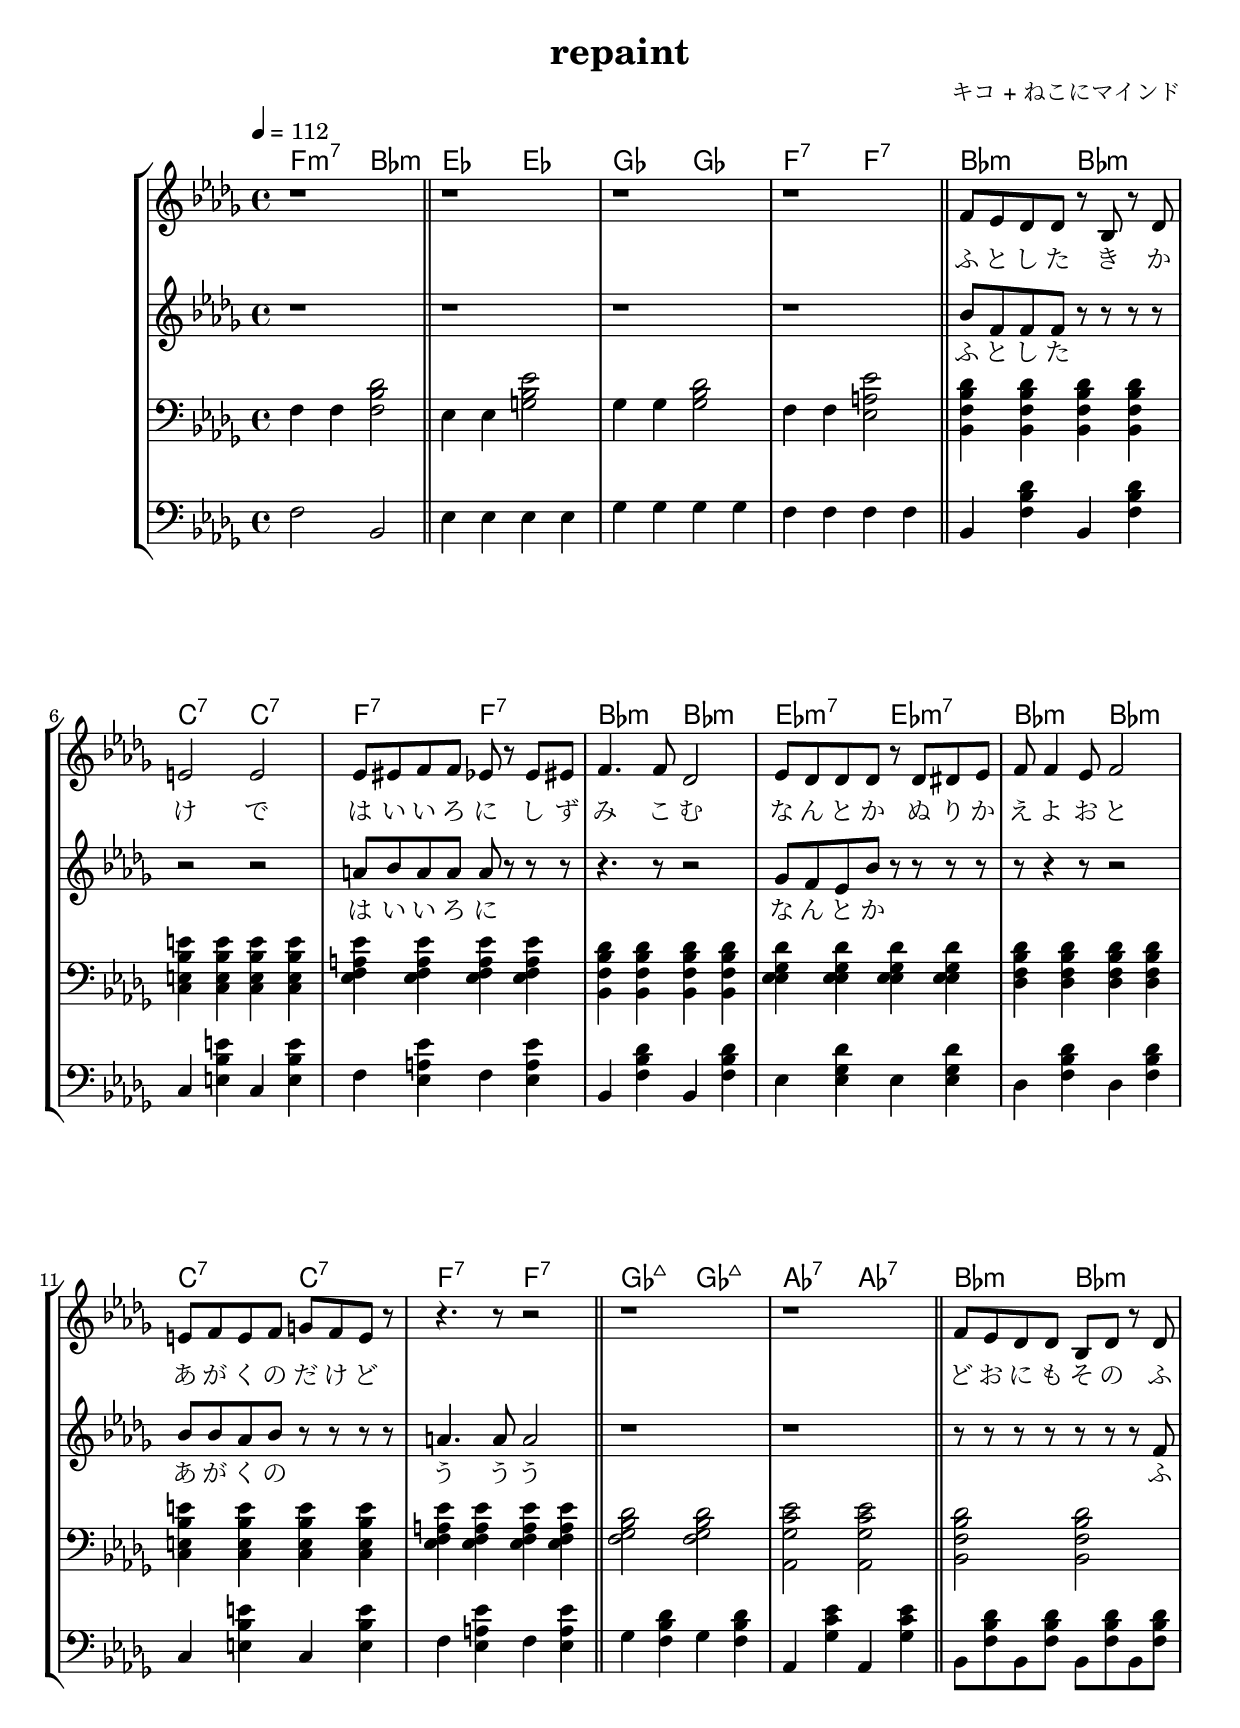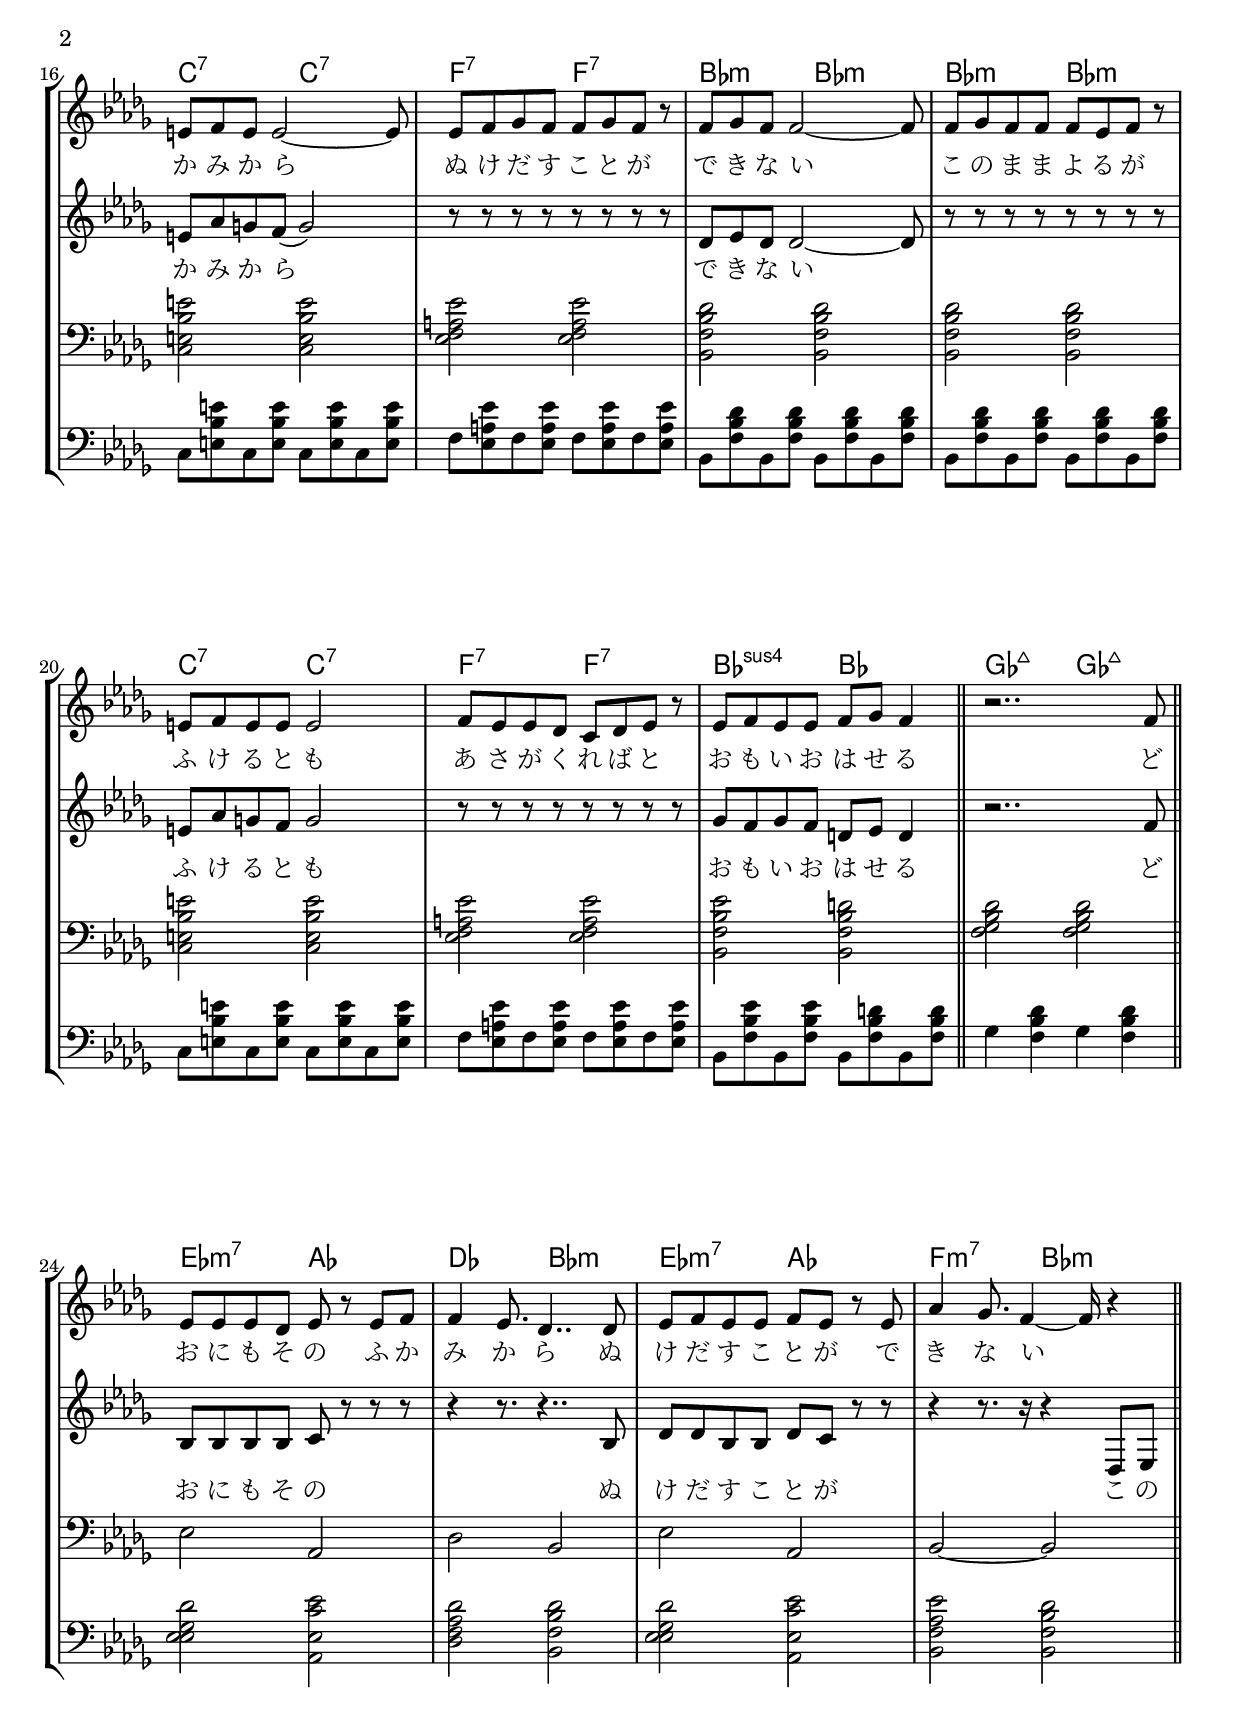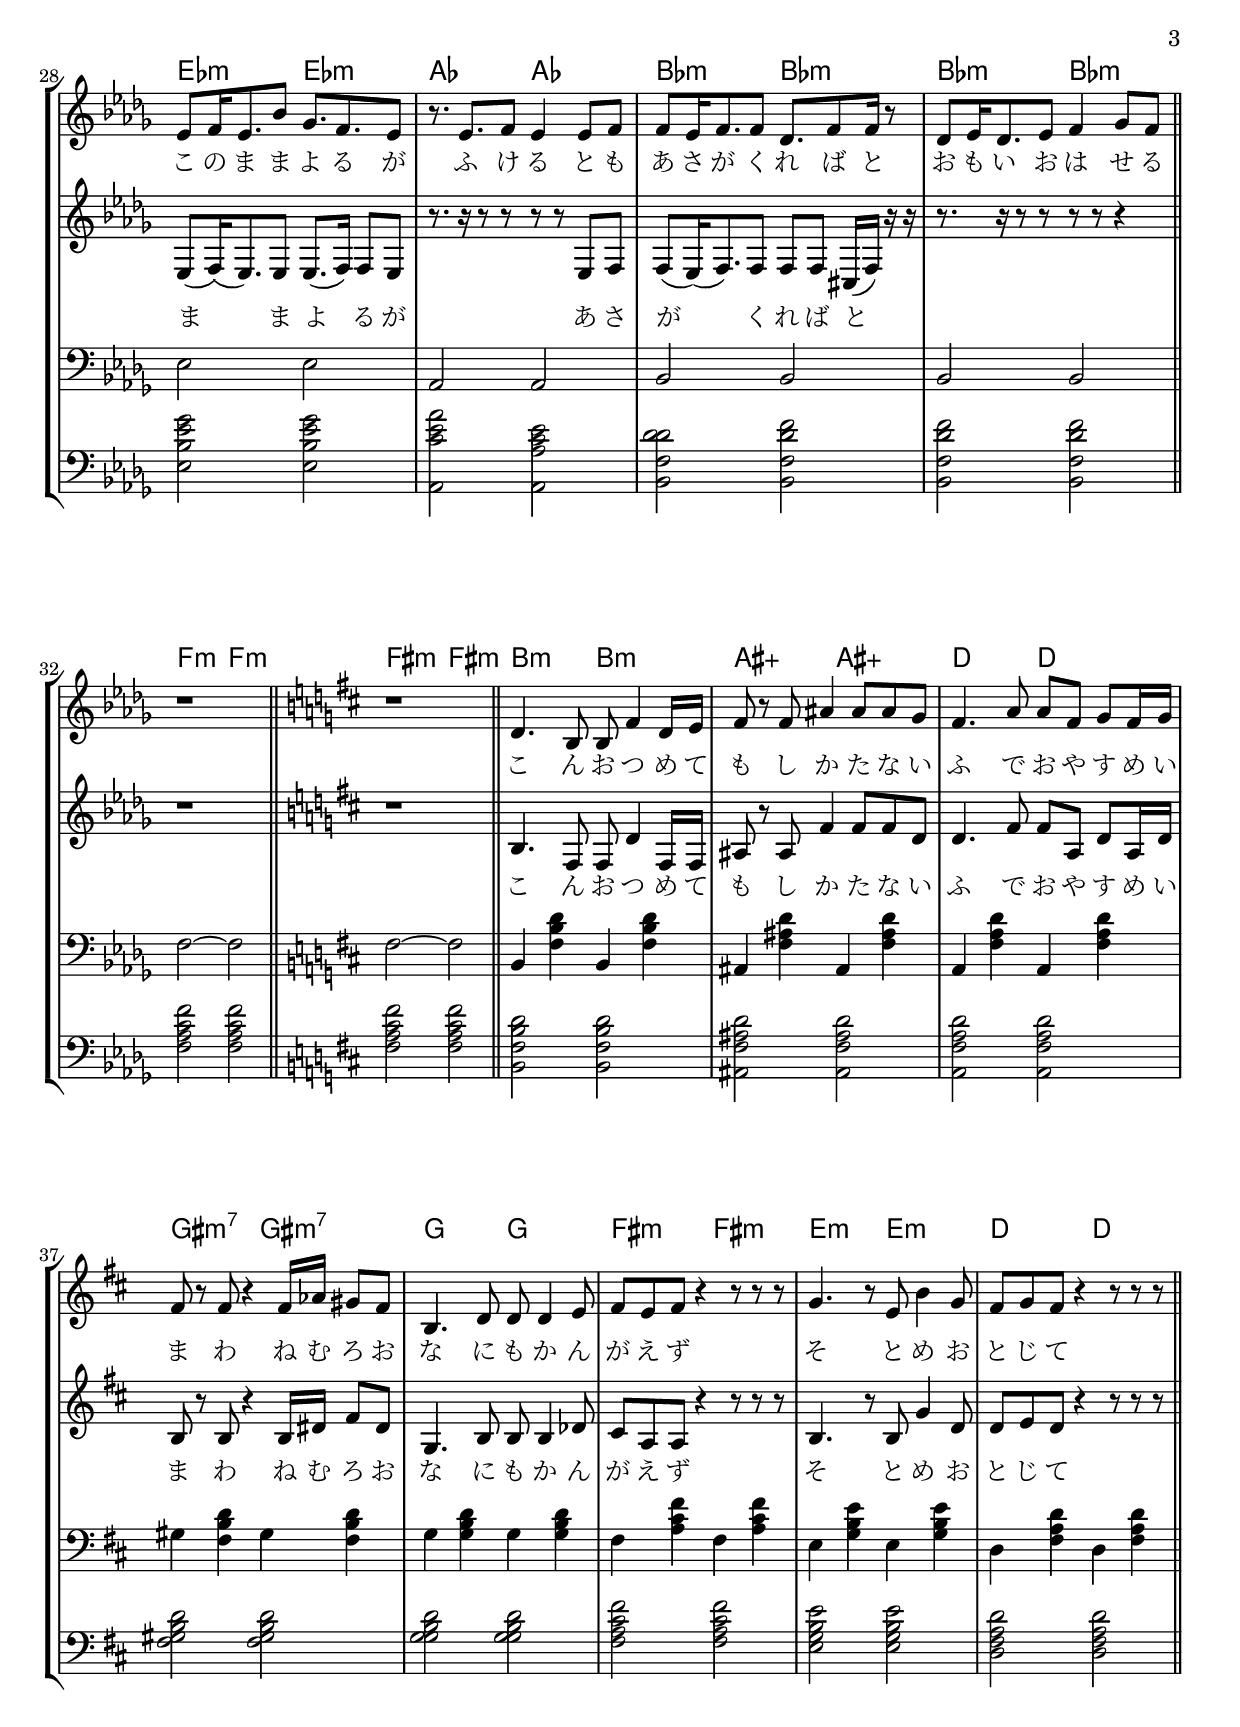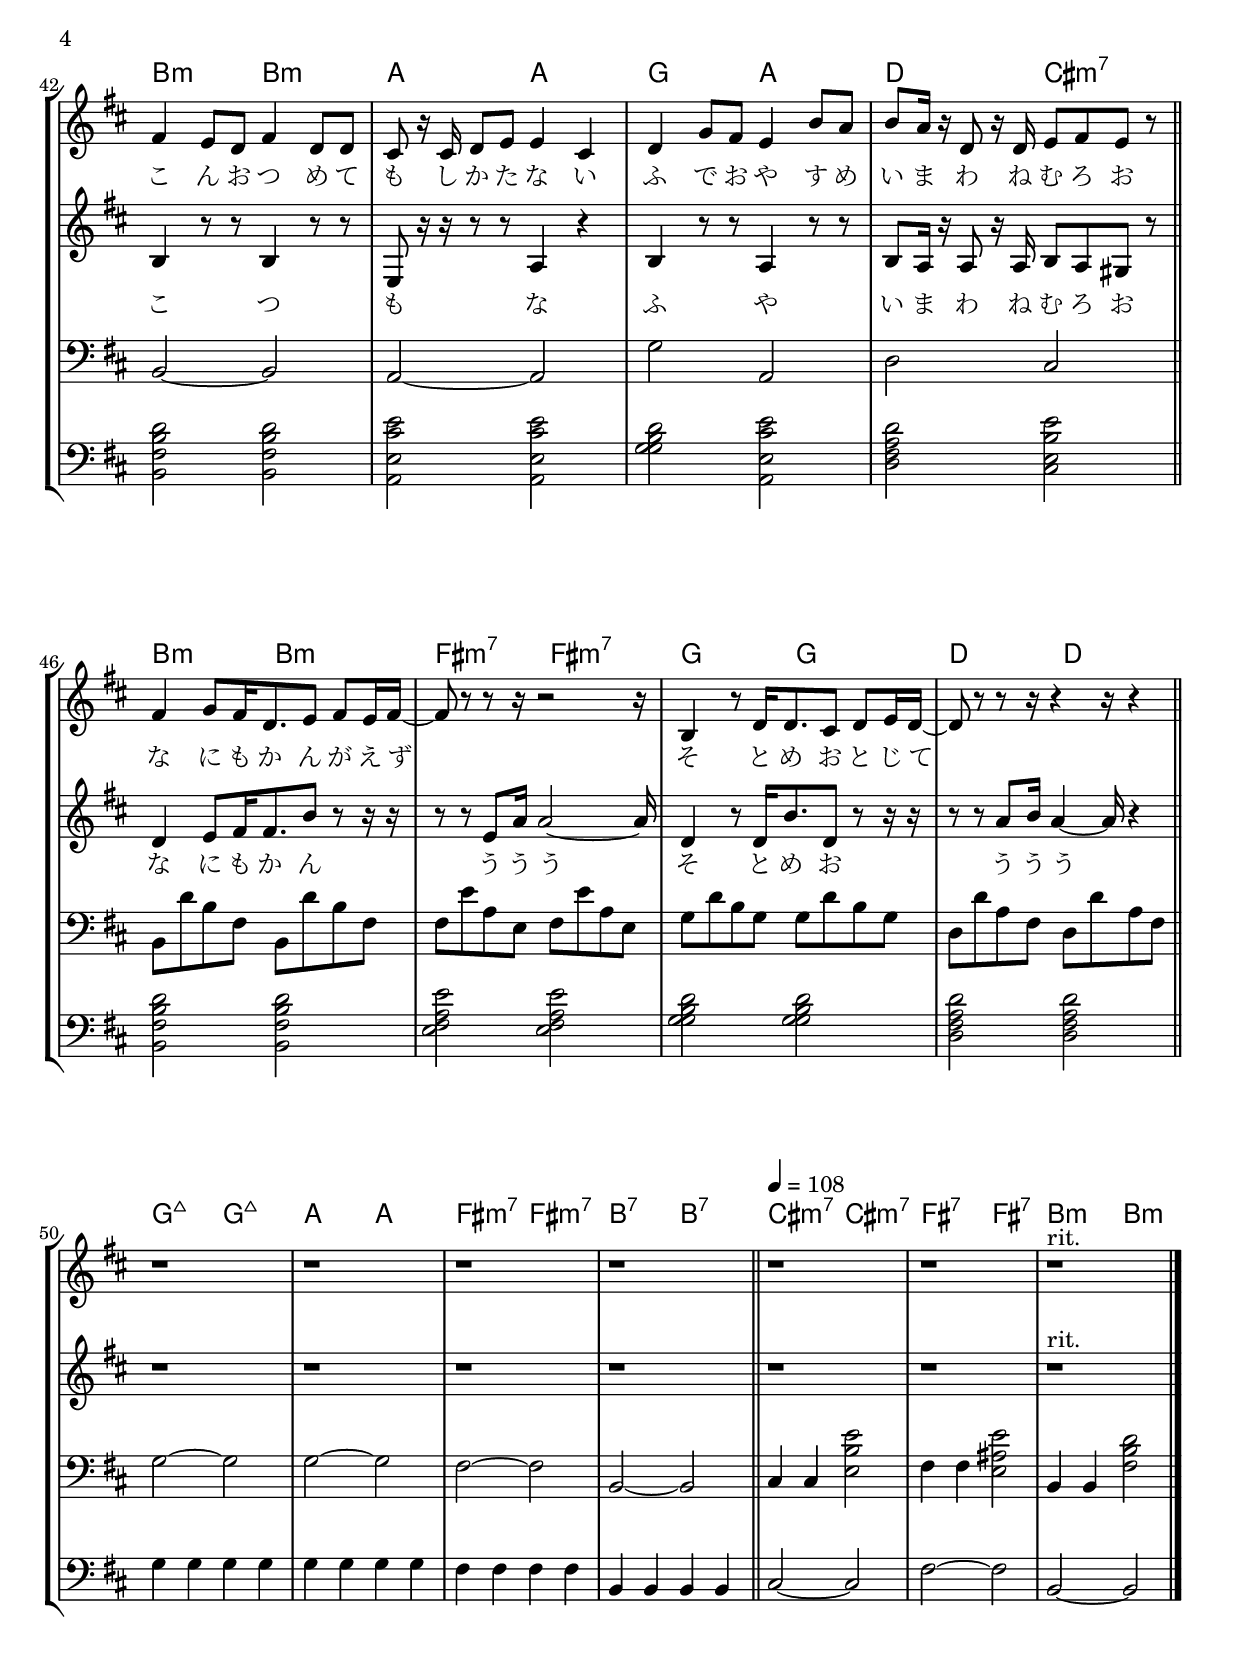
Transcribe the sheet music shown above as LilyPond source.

\version "2.12.1"

\header {
	title = \markup {repaint}
	composer = \markup \center-column {"キコ + ねこにマインド"}
}

harmony = \chordmode {
	f2:min7 bes:m 

	es es ges ges f:7 f:7 

	bes:m bes:m c:7 c:7 f:7 f:7 bes:m bes:m es:min7 es:min7 bes:m bes:m c:7 c:7 f:7 f:7 

	ges:maj7 ges:maj7 as:7 as:7 

	bes:m bes:m c:7 c:7 f:7 f:7 bes:m bes:m bes:m bes:m c:7 c:7 f:7 f:7 bes:sus4 bes 

	ges:maj7 ges:maj7 

	es:min7 as des bes:m es:min7 as f:min7 bes:m 

	es:m es:m as as bes:m bes:m bes:m bes:m 

	f:m f:m 

	fis:m fis:m 

	b:m b:m ais:aug ais:aug d d gis:m7 gis:m7 g g fis:m fis:m e:m e:m d d 

	b:m b:m a a g a d cis:min7 

	b:m b:m fis:min7 fis:min7 g g d d 

	g:maj7 g:maj7 a a fis:min7 fis:min7 b:7 b:7 

	cis:m7 cis:m7 fis:7 fis:7 b:m b:m 
}

melody = {
	\key des \major
	\tempo 4 = 112
	r1   
	r1 | r1 | r1   
	\set Staff.midiInstrument = #"mmi0.42"
	\set Staff.midiMinimumVolume = #0.7
	\set Staff.midiMaximumVolume = #0.9
	f'8  es'8  des'8  des'8  r8  bes8  r8  des'8 
	e'2  e'2 
	es'8  eis'8  f'8  f'8  es'8  r8  es'8  eis'8 
	f'4.  f'8  des'2 
	es'8  des'8  des'8  des'8  r8  des'8  dis'8  es'8 
	f'8  f'4  es'8  f'2 
	e'8  f'8  e'8  f'8  g'8  f'8  e'8  r8 
	r4.  r8  r2
	r1 | r1   
	\set Staff.midiInstrument = #"mmi0.42"
	\set Staff.midiMinimumVolume = #0.7
	\set Staff.midiMaximumVolume = #0.9
	f'8  es'8  des'8  des'8  bes8  des'8  r8  des'8 
	e'8  f'8  e'8  e'2~e'8 
	es'8  f'8  ges'8  f'8  f'8  ges'8  f'8  r8 
	f'8  ges'8  f'8  f'2~f'8 
	f'8  ges'8  f'8  f'8  f'8  es'8  f'8  r8 
	e'8  f'8  e'8  e'8  e'2 
	f'8  es'8  es'8  des'8  c'8  des'8  es'8  r8 
	es'8  f'8  es'8  es'8  f'8  ges'8  f'4
	r2.. 
	\set Staff.midiInstrument = #"Pad 4 (choir)"
	\set Staff.midiMinimumVolume = #0.7
	\set Staff.midiMaximumVolume = #0.9
	f'8 
	es'8  es'8  es'8  des'8  es'8  r8  es'8  f'8 
	f'4  es'8.  des'4..  des'8 
	es'8  f'8  es'8  es'8  f'8  es'8  r8  es'8 
	as'4  ges'8.  f'4~f'16  	r4 	\set Staff.midiInstrument = #"Pad 3 (polysynth)"
	\set Staff.midiMinimumVolume = #0.7
	\set Staff.midiMaximumVolume = #0.9
	es'8  f'16  es'8.  bes'8  ges'8.  f'8.  es'8 
	r8.  es'8.  f'8  es'4  es'8  f'8 
	f'8  es'16  f'8.  f'8  des'8.  f'8  f'16  r8 
	des'8  es'16  des'8.  es'8  f'4  ges'8  f'8
	r1   
	\key d \major
	r1   
	\set Staff.midiInstrument = #"mmi0.42"
	\set Staff.midiMinimumVolume = #0.7
	\set Staff.midiMaximumVolume = #0.9
	d'4.  b8  b8  fis'4  d'16  e'16 
	fis'8  r8  fis'8  ais'4  ais'8  ais'8  g'8 
	fis'4.  a'8  a'8  fis'8  g'8  fis'16  g'16 
	fis'8  r8  fis'8  r4  fis'16  as'16  gis'8  fis'8 
	b4.  d'8  d'8  d'4  e'8 
	fis'8  e'8  fis'8  r4  r8  r8  r8 
	g'4.  r8  e'8  b'4  g'8 
	fis'8  g'8  fis'8  r4  r8  r8  r8
	\set Staff.midiInstrument = #"Electric Grand"
	\set Staff.midiMinimumVolume = #0.7
	\set Staff.midiMaximumVolume = #0.9
	fis'4  e'8  d'8  fis'4  d'8  d'8 
	cis'8  r16  cis'16  d'8  e'8  e'4  cis'4 
	d'4  g'8  fis'8  e'4  b'8  a'8 
	b'8  a'16  r16  d'8  r16  d'16  e'8  fis'8  e'8  	r8 	\set Staff.midiInstrument = #"Electric Grand"
	\set Staff.midiMinimumVolume = #0.7
	\set Staff.midiMaximumVolume = #0.9
	fis'4  g'8  fis'16  d'8.  e'8  fis'8  e'16  fis'16~ 
	fis'8  r8  r8  r16  r2 r16 
	b4  r8  d'16  d'8.  cis'8  d'8  e'16  d'16~ 
	d'8  r8  r8  r16  r4 r16  	r4 	r1 | r1 | r1 | r1   
	\tempo 4 = 108
	r1 | r1 | r1^"rit." \bar "|."
}

words = \lyricmode {
	
	
	ふ  と  し  た  き  か  け  で  は  い  い  ろ  に  し  ず  み  こ  む  な  ん  と  か  ぬ  り  か  え  よ  お  と  あ  が  く  の  だ  け  ど  
	
	ど  お  に  も  そ  の  ふ  か  み  か  ら  ぬ  け  だ  す  こ  と  が  で  き  な  い  こ  の  ま  ま  よ  る  が  ふ  け  る  と  も  あ  さ  が  く  れ  ば  と  お  も  い  お  は  せ  る  
	
	ど  お  に  も  そ  の  ふ  か  み  か  ら  ぬ  け  だ  す  こ  と  が  で  き  な  い  
	こ  の  ま  ま  よ  る  が  ふ  け  る  と  も  あ  さ  が  く  れ  ば  と  お  も  い  お  は  せ  る  
	
	
	こ  ん  お  つ  め  て  も  し  か  た  な  い  ふ  で  お  や  す  め  い  ま  わ  ね  む  ろ  お  な  に  も  か  ん  が  え  ず  そ  と  め  お  と  じ  て  
	こ  ん  お  つ  め  て  も  し  か  た  な  い  ふ  で  お  や  す  め  い  ま  わ  ね  む  ろ  お  
	な  に  も  か  ん  が  え  ず  そ  と  め  お  と  じ  て  
	
	
}

secondmelody = {
	\key des \major
	\tempo 4 = 112
	r1   
	r1 | r1 | r1   
	\set Staff.midiInstrument = #"Viola"
	\set Staff.midiMinimumVolume = #0.7
	\set Staff.midiMaximumVolume = #0.9
	bes'8  f'8  f'8  f'8  r8  r8  r8  r8 
	r2  r2 
	a'8  bes'8  a'8  a'8  a'8  r8  r8  r8 
	r4.  r8  r2 
	ges'8  f'8  es'8  bes'8  r8  r8  r8  r8 
	r8  r4  r8  r2 
	bes'8  bes'8  as'8  bes'8  r8  r8  r8  r8 
	a'4.  a'8  a'2
	r1 | r1   
	\set Staff.midiInstrument = #"Cello"
	\set Staff.midiMinimumVolume = #0.7
	\set Staff.midiMaximumVolume = #0.9
	r8  r8  r8  r8  r8  r8  r8  f'8 
	e'8  as'8  g'8  f'8  (g'2) 
	r8  r8  r8  r8  r8  r8  r8  r8 
	des'8  es'8  des'8  des'2~des'8 
	r8  r8  r8  r8  r8  r8  r8  r8 
	e'8  as'8  g'8  f'8  g'2 
	r8  r8  r8  r8  r8  r8  r8  r8 
	ges'8  f'8  ges'8  f'8  d'8  es'8  d'4
	r2.. 
	\set Staff.midiInstrument = #"Flute"
	\set Staff.midiMinimumVolume = #0.7
	\set Staff.midiMaximumVolume = #0.9
	f'8 
	bes8  bes8  bes8  bes8  c'8  r8  r8  r8 
	r4  r8.  r4..  bes8 
	des'8  des'8  bes8  bes8  des'8  c'8  r8  r8 
	r4  r8.  r16  r4  	\set Staff.midiInstrument = #"Bassoon"
	\set Staff.midiMinimumVolume = #0.7
	\set Staff.midiMaximumVolume = #0.9
	des8  es8 
	es8  (f16)  (es8.)  es8  es8.  (f16)  f8  es8 
	r8.  r16  r8  r8  r8  r8  es8  f8 
	f8  (es16)  (f8.)  f8  f8  f8  cis16  (f16)  r16  r16 
	r8.  r16  r8  r8  r8  r8  	r4 	r1   
	\key d \major
	r1   
	\set Staff.midiInstrument = #"mmi0.42"
	\set Staff.midiMinimumVolume = #0.7
	\set Staff.midiMaximumVolume = #0.9
	b4.  fis8  fis8  d'4  fis16  fis16 
	ais8  r8  ais8  fis'4  fis'8  fis'8  d'8 
	d'4.  fis'8  fis'8  a8  d'8  a16  d'16 
	b8  r8  b8  r4  b16  dis'16  fis'8  dis'8 
	g4.  b8  b8  b4  des'8 
	cis'8  a8  a8  r4  r8  r8  r8 
	b4.  r8  b8  g'4  d'8 
	d'8  e'8  d'8  r4  r8  r8  r8
	\set Staff.midiInstrument = #"FX 2 (soundtrack)"
	\set Staff.midiMinimumVolume = #0.7
	\set Staff.midiMaximumVolume = #0.9
	b4  r8  r8  b4  r8  r8 
	e8  r16  r16  r8  r8  a4  r4 
	b4  r8  r8  a4  r8  r8 
	b8  a16  r16  a8  r16  a16  b8  a8  gis8  	r8 	\set Staff.midiInstrument = #"Pad 1 (new age)"
	\set Staff.midiMinimumVolume = #0.7
	\set Staff.midiMaximumVolume = #0.9
	d'4  e'8  fis'16  fis'8.  b'8  r8  r16  r16 
	r8  r8  e'8  a'16  a'2~a'16 
	d'4  r8  d'16  b'8.  d'8  r8  r16  r16 
	r8  r8  a'8  b'16  a'4~a'16  	r4 	r1 | r1 | r1 | r1   
	\tempo 4 = 108
	r1 | r1 | r1^"rit." \bar "|."
}

secondwords = \lyricmode {
	
	
	ふ  と  し  た  は  い  い  ろ  に  な  ん  と  か  あ  が  く  の  う  う  う  
	
	ふ  か  み  か  ら  で  き  な  い  ふ  け  る  と  も  お  も  い  お  は  せ  る  
	
	ど  お  に  も  そ  の  ぬ  け  だ  す  こ  と  が  
	こ  の  ま  ま  よ  る  が  あ  さ  が  く  れ  ば  と  
	
	
	こ  ん  お  つ  め  て  も  し  か  た  な  い  ふ  で  お  や  す  め  い  ま  わ  ね  む  ろ  お  な  に  も  か  ん  が  え  ず  そ  と  め  お  と  じ  て  
	こ  つ  も  な  ふ  や  い  ま  わ  ね  む  ろ  お  
	な  に  も  か  ん  う  う  う  そ  と  め  お  う  う  う  
	
	
}

tempochange = {
	\tempo 4 = 112
	r1 \bar "||"
	\tempo 4 = 112
	r1 | r1 | r1 \bar "||"
	\tempo 4 = 112
	r1 | r1 | r1 | r1 | r1 | r1 | r1 | r1 \bar "||"
	\tempo 4 = 112
	r1 | r1 \bar "||"
	\tempo 4 = 112
	r1 | r1 | r1 | r1 | r1 | r1 | r1 | r1 \bar "||"
	\tempo 4 = 112
	r1 \bar "||"
	\tempo 4 = 112
	r1 | r1 | r1 | r1 \bar "||"
	\tempo 4 = 112
	r1 | r1 | r1 | r1 \bar "||"
	\tempo 4 = 112
	r1 \bar "||"
	\tempo 4 = 112
	r1 \bar "||"
	\tempo 4 = 112
	r1 | r1 | r1 | r1 | r1 | r1 | r1 | r1 \bar "||"
	\tempo 4 = 112
	r1 | r1 | r1 | r1 \bar "||"
	\tempo 4 = 112
	r1 | r1 | r1 | r1 \bar "||"
	\tempo 4 = 112
	r1 | r1 | r1 | r1 \bar "||"
	\tempo 4 = 108
	r1 | r1 | \tempo 4 = 81 r2 \tempo 4 = 72 r2 \bar "|."
}

mainacc = {
	\clef bass
	\set Staff.midiInstrument = #"Drawbar Organ"
	\set Staff.midiMinimumVolume = #0.3
	\set Staff.midiMaximumVolume = #0.6
	\key des \major
	\tempo 4 = 112
	f4 f4
	<f bes des'>2
	\bar "||"

	\set Staff.midiInstrument = #"Drawbar Organ"
	\set Staff.midiMinimumVolume = #0.3
	\set Staff.midiMaximumVolume = #0.6
	es4 es4
	<g bes es'>2
	ges4 ges4
	<ges bes des'>2
	f4 f4
	<es a es'>2
	\bar "||"

	\set Staff.midiInstrument = #"Drawbar Organ"
	\set Staff.midiMinimumVolume = #0.3
	\set Staff.midiMaximumVolume = #0.6
	<bes, f bes des'>4 <bes, f bes des'>4
	<bes, f bes des'>4 <bes, f bes des'>4
	<c e bes e'>4 <c e bes e'>4
	<c e bes e'>4 <c e bes e'>4
	<f es a es'>4 <f es a es'>4
	<f es a es'>4 <f es a es'>4
	<bes, f bes des'>4 <bes, f bes des'>4
	<bes, f bes des'>4 <bes, f bes des'>4
	<es es ges des'>4 <es es ges des'>4
	<es es ges des'>4 <es es ges des'>4
	<des f bes des'>4 <des f bes des'>4
	<des f bes des'>4 <des f bes des'>4
	<c e bes e'>4 <c e bes e'>4
	<c e bes e'>4 <c e bes e'>4
	<f es a es'>4 <f es a es'>4
	<f es a es'>4 <f es a es'>4
	\bar "||"

	\set Staff.midiInstrument = #"Drawbar Organ"
	\set Staff.midiMinimumVolume = #0.3
	\set Staff.midiMaximumVolume = #0.6
	<ges f bes des'>2
	<ges f bes des'>2
	<as, ges c' es'>2
	<as, ges c' es'>2
	\bar "||"

	\set Staff.midiInstrument = #"Drawbar Organ"
	\set Staff.midiMinimumVolume = #0.3
	\set Staff.midiMaximumVolume = #0.6
	<bes, f bes des'>2
	<bes, f bes des'>2
	<c e bes e'>2
	<c e bes e'>2
	<f es a es'>2
	<f es a es'>2
	<bes, f bes des'>2
	<bes, f bes des'>2
	<bes, f bes des'>2
	<bes, f bes des'>2
	<c e bes e'>2
	<c e bes e'>2
	<f es a es'>2
	<f es a es'>2
	<bes, f bes es'>2
	<bes, f bes d'>2
	\bar "||"

	\set Staff.midiInstrument = #"Drawbar Organ"
	\set Staff.midiMinimumVolume = #0.3
	\set Staff.midiMaximumVolume = #0.6
	<ges f bes des'>2
	<ges f bes des'>2
	\bar "||"

	\set Staff.midiInstrument = #"Drawbar Organ"
	\set Staff.midiMinimumVolume = #0.3
	\set Staff.midiMaximumVolume = #0.6
	es2
	~as,2
	des2
	~bes,2
	es2
	~as,2
	bes,2
	~bes,2
	\bar "||"

	\set Staff.midiInstrument = #"Drawbar Organ"
	\set Staff.midiMinimumVolume = #0.3
	\set Staff.midiMaximumVolume = #0.6
	es2
	es2
	as,2
	as,2
	bes,2
	bes,2
	bes,2
	bes,2
	\bar "||"

	\set Staff.midiInstrument = #"Drawbar Organ"
	\set Staff.midiMinimumVolume = #0.3
	\set Staff.midiMaximumVolume = #0.6
	f2
	~f2
	\bar "||"

	\set Staff.midiInstrument = #"Drawbar Organ"
	\set Staff.midiMinimumVolume = #0.3
	\set Staff.midiMaximumVolume = #0.6
	\key d \major
	fis2
	~fis2
	\bar "||"

	\set Staff.midiInstrument = #"Drawbar Organ"
	\set Staff.midiMinimumVolume = #0.3
	\set Staff.midiMaximumVolume = #0.6
	b,4 <fis b d'>4
	b,4 <fis b d'>4
	ais,4 <fis ais d'>4
	ais,4 <fis ais d'>4
	a,4 <fis a d'>4
	a,4 <fis a d'>4
	gis4 <fis b d'>4
	gis4 <fis b d'>4
	g4 <g b d'>4
	g4 <g b d'>4
	fis4 <a cis' fis'>4
	fis4 <a cis' fis'>4
	e4 <g b e'>4
	e4 <g b e'>4
	d4 <fis a d'>4
	d4 <fis a d'>4
	\bar "||"

	\set Staff.midiInstrument = #"Drawbar Organ"
	\set Staff.midiMinimumVolume = #0.3
	\set Staff.midiMaximumVolume = #0.6
	b,2
	~b,2
	a,2
	~a,2
	g2
	~a,2
	d2
	~cis2
	\bar "||"

	\set Staff.midiInstrument = #"Drawbar Organ"
	\set Staff.midiMinimumVolume = #0.3
	\set Staff.midiMaximumVolume = #0.6
	b,8 d' b fis
	b,8 d' b fis
	fis8 e' a e
	fis8 e' a e
	g8 d' b g
	g8 d' b g
	d8 d' a fis
	d8 d' a fis
	\bar "||"

	\set Staff.midiInstrument = #"Rock Organ"
	\set Staff.midiMinimumVolume = #0.3
	\set Staff.midiMaximumVolume = #0.6
	g2
	~g2
	g2
	~g2
	fis2
	~fis2
	b,2
	~b,2
	\bar "||"

	\set Staff.midiInstrument = #"Drawbar Organ"
	\set Staff.midiMinimumVolume = #0.3
	\set Staff.midiMaximumVolume = #0.6
	\tempo 4 = 108
	cis4 cis4
	<e b e'>2
	fis4 fis4
	<e ais e'>2
	b,4 b,4
	<fis b d'>2
	\bar "|."
}

subacc = {
	\clef bass
	\set Staff.midiInstrument = #"Taiko Drum"
	\set Staff.midiMinimumVolume = #0.3
	\set Staff.midiMaximumVolume = #0.6
	\key des \major
	\tempo 4 = 112
	f2
	~bes,2
	\bar "||"

	\set Staff.midiInstrument = #"Taiko Drum"
	\set Staff.midiMinimumVolume = #0.3
	\set Staff.midiMaximumVolume = #0.6
	es4 es4
	es4 es4
	ges4 ges4
	ges4 ges4
	f4 f4
	f4 f4
	\bar "||"

	\set Staff.midiInstrument = #"Blown Bottle"
	\set Staff.midiMinimumVolume = #0.3
	\set Staff.midiMaximumVolume = #0.6
	bes,4 <f bes des'>4
	bes,4 <f bes des'>4
	c4 <e bes e'>4
	c4 <e bes e'>4
	f4 <es a es'>4
	f4 <es a es'>4
	bes,4 <f bes des'>4
	bes,4 <f bes des'>4
	es4 <es ges des'>4
	es4 <es ges des'>4
	des4 <f bes des'>4
	des4 <f bes des'>4
	c4 <e bes e'>4
	c4 <e bes e'>4
	f4 <es a es'>4
	f4 <es a es'>4
	\bar "||"

	\set Staff.midiInstrument = #"Blown Bottle"
	\set Staff.midiMinimumVolume = #0.3
	\set Staff.midiMaximumVolume = #0.6
	ges4 <f bes des'>4
	ges4 <f bes des'>4
	as,4 <ges c' es'>4
	as,4 <ges c' es'>4
	\bar "||"

	\set Staff.midiInstrument = #"Lead 6 (voice)"
	\set Staff.midiMinimumVolume = #0.3
	\set Staff.midiMaximumVolume = #0.6
	bes,8 <f bes des'> bes, <f bes des'>
	bes,8 <f bes des'> bes, <f bes des'>
	c8 <e bes e'> c <e bes e'>
	c8 <e bes e'> c <e bes e'>
	f8 <es a es'> f <es a es'>
	f8 <es a es'> f <es a es'>
	bes,8 <f bes des'> bes, <f bes des'>
	bes,8 <f bes des'> bes, <f bes des'>
	bes,8 <f bes des'> bes, <f bes des'>
	bes,8 <f bes des'> bes, <f bes des'>
	c8 <e bes e'> c <e bes e'>
	c8 <e bes e'> c <e bes e'>
	f8 <es a es'> f <es a es'>
	f8 <es a es'> f <es a es'>
	bes,8 <f bes es'> bes, <f bes es'>
	bes,8 <f bes d'> bes, <f bes d'>
	\bar "||"

	\set Staff.midiInstrument = #"Synth Voice"
	\set Staff.midiMinimumVolume = #0.3
	\set Staff.midiMaximumVolume = #0.6
	ges4 <f bes des'>4
	ges4 <f bes des'>4
	\bar "||"

	\set Staff.midiInstrument = #"Rock Organ"
	\set Staff.midiMinimumVolume = #0.3
	\set Staff.midiMaximumVolume = #0.6
	<es es ges des'>2
	<as, es c' es'>2
	<des f as des'>2
	<bes, f bes des'>2
	<es es ges des'>2
	<as, es c' es'>2
	<bes, f as es'>2
	<bes, f bes des'>2
	\bar "||"

	\set Staff.midiInstrument = #"Rock Organ"
	\set Staff.midiMinimumVolume = #0.3
	\set Staff.midiMaximumVolume = #0.6
	<es bes es' ges'>2
	<es bes es' ges'>2
	<as, c' es' as'>2
	<as, as c' es'>2
	<bes, f des' des'>2
	<bes, f des' f'>2
	<bes, f des' f'>2
	<bes, f des' f'>2
	\bar "||"

	\set Staff.midiInstrument = #"Rock Organ"
	\set Staff.midiMinimumVolume = #0.3
	\set Staff.midiMaximumVolume = #0.6
	<f as c' f'>2
	<f as c' f'>2
	\bar "||"

	\set Staff.midiInstrument = #"Rock Organ"
	\set Staff.midiMinimumVolume = #0.3
	\set Staff.midiMaximumVolume = #0.6
	\key d \major
	<fis a cis' fis'>2
	<fis a cis' fis'>2
	\bar "||"

	\set Staff.midiInstrument = #"Rock Organ"
	\set Staff.midiMinimumVolume = #0.3
	\set Staff.midiMaximumVolume = #0.6
	<b, fis b d'>2
	<b, fis b d'>2
	<ais, fis ais d'>2
	<ais, fis ais d'>2
	<a, fis a d'>2
	<a, fis a d'>2
	<gis fis b d'>2
	<gis fis b d'>2
	<g g b d'>2
	<g g b d'>2
	<fis a cis' fis'>2
	<fis a cis' fis'>2
	<e g b e'>2
	<e g b e'>2
	<d fis a d'>2
	<d fis a d'>2
	\bar "||"

	\set Staff.midiInstrument = #"Reed organ"
	\set Staff.midiMinimumVolume = #0.3
	\set Staff.midiMaximumVolume = #0.6
	<b, fis b d'>2
	<b, fis b d'>2
	<a, e cis' e'>2
	<a, e cis' e'>2
	<g g b d'>2
	<a, e cis' e'>2
	<d fis a d'>2
	<cis e b e'>2
	\bar "||"

	\set Staff.midiInstrument = #"Church organ"
	\set Staff.midiMinimumVolume = #0.3
	\set Staff.midiMaximumVolume = #0.6
	<b, fis b d'>2
	<b, fis b d'>2
	<fis e a e'>2
	<fis e a e'>2
	<g g b d'>2
	<g g b d'>2
	<d fis a d'>2
	<d fis a d'>2
	\bar "||"

	\set Staff.midiInstrument = #"Taiko Drum"
	\set Staff.midiMinimumVolume = #0.3
	\set Staff.midiMaximumVolume = #0.6
	g4 g4
	g4 g4
	g4 g4
	g4 g4
	fis4 fis4
	fis4 fis4
	b,4 b,4
	b,4 b,4
	\bar "||"

	\set Staff.midiInstrument = #"Electric Bass (finger)"
	\set Staff.midiMinimumVolume = #0.3
	\set Staff.midiMaximumVolume = #0.6
	\tempo 4 = 108
	cis2
	~cis2
	fis2
	~fis2
	b,2
	~b,2
	\bar "|."
}

percA = {
	\drummode {
	r1 \bar "||"
	r1 |r1 |r1 \bar "||"
	cymr4 cymr4 cymr4 cymr4  |cymr4 cymr8 cymr16 cymr16 cymr4 cymr4  |cymr4 cymr4 cymr4 cymr4  |cymr4 cymr2.  |cymr4 cymr4 cymr4 cymr4  |cymr4 cymr8 cymr16 cymr16 cymr4 cymr4  |cymr4 cymr4 cymr4 cymr4  |cymr4 cymr2.  \bar "||"
	r1  |r2. hho4  \bar "||"
	r1  |r1  |r1  |r1  |r1  |r1  |r1  |r2 r8 hho4 hho8  \bar "||"
	r2 hho2  \bar "||"
	cymr4 cymr4 cymr4 cymr4  |cymr4 cymr8 cymr16 cymr16 cymr4 cymr4  |cymr4 cymr4 cymr4 cymr4  |cymr4 cymr2.  \bar "||"
	cymr4 cymr4 cymr4 cymr4  |cymr4 cymr8 cymr16 cymr16 cymr4 cymr4  |cymr4 cymr4 cymr4 cymr4  |cymr4 cymr2.  \bar "||"
	r2 r8 hho4 hho8  \bar "||"
	r2 r8 hho4 hho8  \bar "||"
	r8 cymr16 cymr16 cymr8 cymr16 cymr16 cymr8 cymr16 cymr16 cymr8 cymr8  |cymr8 cymr16 cymr16 cymr8 cymr16 cymr16 cymr8 cymr16 cymr16 cymr8 cymr8  |cymr8 cymr16 cymr16 cymr8 cymr16 cymr16 cymr8 cymr16 cymr16 cymr8 cymr16 cymr16  |cymr8 cymr16 cymr16 cymr8 cymr16 cymr16 cymr8 cymr16 cymr16 cymr8 cymr8  |r8 cymr16 cymr16 cymr8 cymr16 cymr16 cymr8 cymr16 cymr16 cymr8 cymr8  |cymr8 cymr16 cymr16 cymr8 cymr16 cymr16 cymr8 cymr16 cymr16 cymr8 cymr8  |cymr8 cymr16 cymr16 cymr8 cymr16 cymr16 cymr8 cymr16 cymr16 cymr8 cymr16 cymr16  |cymr8 cymr16 cymr16 cymr8 cymr16 cymr16 cymr8 cymr16 cymr16 cymr8 cymr8  \bar "||"
	r1  |r1  |r1  |r2 r8 hho4 hho8  \bar "||"
	hh4 hh8 hh2 r8  |\times 16/32{ hh2 hh8. hh8. hh4. hh2. } |hh4 hh8 hh2 r8  |\times 16/32{ hh2 hh8. hh1 r4 r16 } \bar "||"
	r1  |r1  |r1  |r2 r8 hho4 hho8  \bar "||"
	r1  |r1  |r2 r8 hho4 hho8  \bar "|."
	}
}

percB = {
	\drummode {
	r1 \bar "||"
	r1 |r1 |r1 \bar "||"
	r2 sn2  |r2 sn2  |r2 sn2  |r8 sn8 sn2.  |r2 sn2  |r2 sn2  |r2 sn2  |r8 sn8 sn2.  \bar "||"
	r16 hhp16 hhp8 hhp16 hhp8 hhp2 r16  |r16 hhp16 hhp8 hhp16 hhp8 hhp2 hhp16  \bar "||"
	r4. hhp2 hhp8  |r4. hhp2 hhp8  |r4. hhp2 hhp8  |r4. hhp2 hhp8  |r4. hhp2 hhp8  |r4. hhp2 hhp8  |r4. hhp2 hhp8  |hhp4 hhp4 hhp4 hhp4  \bar "||"
	hh8 hh16 hh16 hh8 hh16 hh8 hh4. r16  \bar "||"
	r2 sn2  |r2 sn2  |r2 sn2  |r8 sn8 sn2.  \bar "||"
	r2 sn2  |r2 sn2  |r2 sn2  |r8 sn8 sn2.  \bar "||"
	hhp4 hhp4 hhp4 hhp4  \bar "||"
	hhp4 hhp4 hhp4 hhp4  \bar "||"
	r4 sn2 sn4  |r4 sn8 sn4. sn4  |r4 sn2 sn4  |r4 sn8 sn4. sn4  |r4 sn2 sn4  |r4 sn8 sn4. sn4  |r4 sn2 sn4  |r4 sn2 sn8 sn16 sn16  \bar "||"
	r4. hhp2 hhp8  |r4. hhp2 hhp8  |r4. hhp2 hhp8  |hhp4 hhp4 hhp4 hhp4  \bar "||"
	r16 hhp8 hhp8 hhp2 r8.  |\times 16/32{ r8 hhp4 hhp4 hhp8 hhp2 r8 hhp2 r8 } |r16 hhp8 hhp8 hhp2 r8.  |\times 16/32{ r8 hhp4 hhp4 hhp8 hhp1 r4 } \bar "||"
	r4. hhp2 hhp8  |r4. hhp2 hhp8  |r4. hhp2 hhp8  |hhp4 hhp4 hhp4 hhp4  \bar "||"
	r4. hhp2 hhp8  |r4. hhp2 hhp8  |hhp4 hhp4 hhp4 hhp4  \bar "|."
	}
}

percC = {
	\drummode {
	r1 \bar "||"
	r1 |r1 |r1 \bar "||"
	bd2. r8 bd8  |bd2. r8 bd8  |bd2. r8 bd8  |bd4. bd8 bd4. bd8  |bd2. r8 bd8  |bd2. r8 bd8  |bd2. r8 bd8  |bd2 r8 bd4.  \bar "||"
	hh8. hh8. hh2 r8  |hh8. hh8. hh4 hh4 hh8  \bar "||"
	hh4 hh4 hh4 hh4  |hh4 hh4 hh4 hh4  |hh4 hh4 hh4 hh4  |hh4 hh4 hh4 hh4  |hh4 hh4 hh4 hh4  |hh4 hh4 hh4 hh4  |hh4 hh4 hh4 hh4  |r4. hh2 r8  \bar "||"
	r4 sn4. sn16 sn8 sn16 sn16 sn16  \bar "||"
	bd2. r8 bd8  |bd2. r8 bd8  |bd2. r8 bd8  |bd2 r8 bd4.  \bar "||"
	bd2. r8 bd8  |bd2. r8 bd8  |bd2. r8 bd8  |bd2 r8 bd4.  \bar "||"
	r4. hh2 r8  \bar "||"
	r4. hh2 r8  \bar "||"
	bd8. bd16 bd8. bd16 bd8. bd16 bd8. bd16  |bd8. bd16 bd8. bd16 bd8. bd16 bd4  |bd8. bd16 bd8. bd16 bd8. bd16 bd8. bd16  |bd8. bd16 bd8. bd16 bd8. bd16 bd4  |bd8. bd16 bd8. bd16 bd8. bd16 bd8. bd16  |bd8. bd16 bd8. bd16 bd8. bd16 bd4  |bd8. bd16 bd8. bd16 bd8. bd16 bd8. bd16  |bd8. bd16 bd8. bd16 bd8. bd16 bd8. bd16  \bar "||"
	hh4 hh4 hh4 hh4  |hh4 hh4 hh4 hh4  |hh4 hh4 hh4 hh4  |r4. hh2 r8  \bar "||"
	r1  |\times 16/32{ r1 r2 hho2 } |r1  |\times 16/32{ r1 r2 hho2 } \bar "||"
	hh4 hh4 hh4 hh4  |hh4 hh4 hh4 hh4  |hh4 hh4 hh4 hh4  |r4. hh2 r8  \bar "||"
	hh4 hh4 hh4 hh4  |hh4 hh4 hh4 hh4  |r4. hh2 r8  \bar "|."
	}
}

percD = {
	\drummode {
	r1 \bar "||"
	r1 |r1 |r1 \bar "||"
	r1 |r1 |r1 |r2 r8 tommh8 tommh4  |r1 |r1 |r1 |r8. tommh8. tommh2 r8  \bar "||"
	r2 ss2  |r2 ss2  \bar "||"
	bd2. r8 bd8  |bd8. bd8. bd2 bd8  |bd2. r8 bd8  |bd8. bd8. bd2 bd8  |bd2. r8 bd8  |bd8. bd8. bd2 bd8  |bd2. r8 bd8  |bd8. bd4. r16 bd4 bd8  \bar "||"
	bd4. bd8. bd4. r16  \bar "||"
	r1 |r1 |r1 |r8. tommh8. tommh2 r8  \bar "||"
	r1 |r1 |r1 |r8. tommh8. tommh2 r8  \bar "||"
	bd8. bd4. r16 bd4 bd8  \bar "||"
	bd8. bd4. r16 bd4 bd8  \bar "||"
	r1  |r2 r16 tommh4. r16  |r1  |r2 r16 tommh4. r16  |r1  |r2 r16 tommh4. r16  |r1  |r4. tommh2 r8  \bar "||"
	bd2. r8 bd8  |bd8. bd8. bd2 bd8  |bd2. r8 bd8  |bd8. bd4. r16 bd4 bd8  \bar "||"
	bd8. bd8. bd2 bd8  |\times 16/32{ bd4. bd4. bd2 bd2 bd4 } |bd8. bd8. bd2 bd8  |\times 16/32{ bd4. bd4. bd8 bd2 r8 bd2 } \bar "||"
	bd2. r8 bd8  |bd8. bd8. bd2 bd8  |bd2. r8 bd8  |bd8. bd4. r16 bd4 bd8  \bar "||"
	bd2. r8 bd8  |bd8. bd8. bd2 bd8  |bd8. bd4. r16 bd4 bd8  \bar "|."
	}
}

percE = {
	\drummode {
	r1 \bar "||"
	r1 |r1 |r1 \bar "||"
	r1 |r1 |r1 |r2. r8 toml8  |r1 |r1 |r1 |r2. toml8 toml8  \bar "||"
	bd2 r8 bd4 bd8  |bd4. bd4 bd4.  \bar "||"
	r1 | r1 | r1 | r1 | r1 | r1 | r1 | r1 \bar "||"
	r2. cymc4  \bar "||"
	r1 |r1 |r1 |r2. toml8 toml8  \bar "||"
	r1 |r1 |r1 |r2. toml8 toml8  \bar "||"
	r1 \bar "||"
	r1 \bar "||"
	r1  |r2. r8 toml8  |r1  |r2. r8 toml8  |r1  |r2. r8 toml8  |r1  |r2 r16 toml4. r16  \bar "||"
	r1 | r1 | r1 | r1 \bar "||"
	r2 ss2  |\times 16/32{ r1 ss1 } |r2 ss2  |\times 16/32{ r1 ss1 } \bar "||"
	r1 | r1 | r1 | r1 \bar "||"
	r1 | r1 | r1 \bar "|."
	}
}

percF = {
	\drummode {
	r1 \bar "||"
	r1 | r1 | r1 \bar "||"
	r1 |r1 |r1 |r1 |r1 |r1 |r1 |hho1  \bar "||"
	r1 | r1 \bar "||"
	r1 | r1 | r1 | r1 | r1 | r1 | r1 | r1 \bar "||"
	r1 \bar "||"
	r1 |r1 |r1 |hho1  \bar "||"
	r1 |r1 |r1 |hho1  \bar "||"
	r1 \bar "||"
	r1 \bar "||"
	cymc1  |r1 |r1 |r1 |cymc1  |r1 |r1 |r1 \bar "||"
	r1 | r1 | r1 | r1 \bar "||"
	r1 |r1 |r1 |\times 16/32{ r1 sn4 sn8 sn2 r8 } \bar "||"
	r1 | r1 | r1 | r1 \bar "||"
	r1 | r1 | r1 \bar "|."
	}
}

percG = {
	\drummode {
	r1 \bar "||"
	r1 | r1 | r1 \bar "||"
	r1 | r1 | r1 | r1 | r1 | r1 | r1 | r1 \bar "||"
	r1 | r1 \bar "||"
	r1 | r1 | r1 | r1 | r1 | r1 | r1 | r1 \bar "||"
	r1 \bar "||"
	r1 | r1 | r1 | r1 \bar "||"
	r1 | r1 | r1 | r1 \bar "||"
	r1 \bar "||"
	r1 \bar "||"
	r1 | r1 | r1 | r1 | r1 | r1 | r1 | r1 \bar "||"
	r1 | r1 | r1 | r1 \bar "||"
	r1 |r1 |r1 |r2. r8 tomml8  \bar "||"
	r1 | r1 | r1 | r1 \bar "||"
	r1 | r1 | r1 \bar "|."
	}
}

percH = {
	\drummode {
	r1 \bar "||"
	r1 | r1 | r1 \bar "||"
	r1 | r1 | r1 | r1 | r1 | r1 | r1 | r1 \bar "||"
	r1 | r1 \bar "||"
	r1 | r1 | r1 | r1 | r1 | r1 | r1 | r1 \bar "||"
	r1 \bar "||"
	r1 | r1 | r1 | r1 \bar "||"
	r1 | r1 | r1 | r1 \bar "||"
	r1 \bar "||"
	r1 \bar "||"
	r1 | r1 | r1 | r1 | r1 | r1 | r1 | r1 \bar "||"
	r1 | r1 | r1 | r1 \bar "||"
	r1 |r1 |r1 |\times 16/32{ r1 r2 r8 tommh4. } \bar "||"
	r1 | r1 | r1 | r1 \bar "||"
	r1 | r1 | r1 \bar "|."
	}
}

percI = {
	\drummode {
	r1 \bar "||"
	r1 | r1 | r1 \bar "||"
	r1 | r1 | r1 | r1 | r1 | r1 | r1 | r1 \bar "||"
	r1 | r1 \bar "||"
	r1 | r1 | r1 | r1 | r1 | r1 | r1 | r1 \bar "||"
	r1 \bar "||"
	r1 | r1 | r1 | r1 \bar "||"
	r1 | r1 | r1 | r1 \bar "||"
	r1 \bar "||"
	r1 \bar "||"
	r1 | r1 | r1 | r1 | r1 | r1 | r1 | r1 \bar "||"
	r1 | r1 | r1 | r1 \bar "||"
	r1 |r1 |r1 |\times 16/32{ r1 r2. tomfh4 } \bar "||"
	r1 | r1 | r1 | r1 \bar "||"
	r1 | r1 | r1 \bar "|."
	}
}

\score {
	<<
		\new StaffGroup <<
			\new ChordNames {\harmony}
			\new Voice = "melody" {\melody}
			\new Lyrics \lyricsto "melody" \words
			\new Voice = "secondmelody" {\secondmelody}
			\new Lyrics \lyricsto "secondmelody" \secondwords
			\new Staff = "mainacc" {\mainacc}
			\new Staff = "subacc" {\subacc}
		>>
	>>
	\layout { }
}
